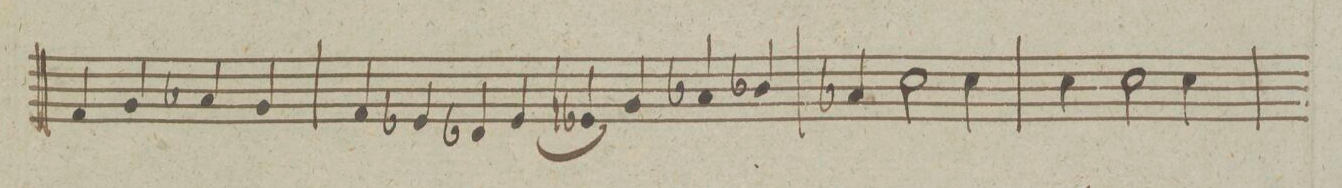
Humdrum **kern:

**kern	**dynam
*I"Clarinetto Secondo in C.	*
*clefG2	*
*k[fncngn]	*
*met(c|)	*
*M2/2	*
4f/	.
4g/	.
4a-X/	.
4g/	.
=210	=210
4f/	.
4e-X/	.
4d-X/	.
[4e-/	.
=211	=211
4e-X/]	.
4g/	.
4a-X/	.
4b-X/	.
=212	=212
4a-X/	.
2cc\	.
4cc\	.
=213	=213
4cc\	.
2cc\	.
4cc\	.
=214	=214
*-	*-
